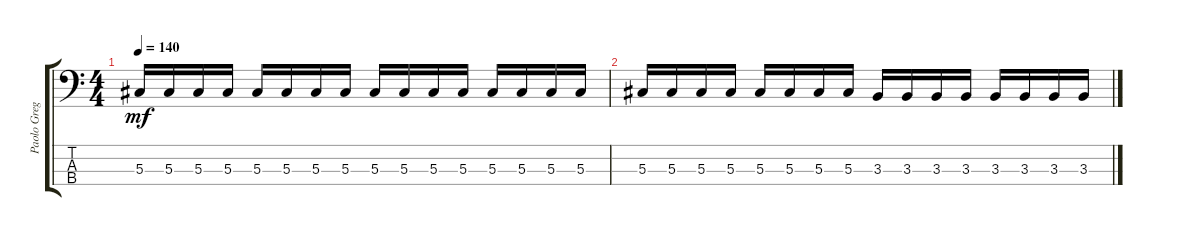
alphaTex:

\track ("Paolo Gregoletto" "Paolo Greg") {instrument electricbassfinger}
\staff {score tabs}
\tuning (Gb2 Db2 Ab1 Db1) {hide}
\ts (4 4)
\tempo 140
\clef f4
\ks c
5.3.16{dy mf} 5.3.16 5.3.16 5.3.16 5.3.16 5.3.16 5.3.16 5.3.16 5.3.16 5.3.16 5.3.16 5.3.16 5.3.16 5.3.16 5.3.16 5.3.16 |
5.3.16 5.3.16 5.3.16 5.3.16 5.3.16 5.3.16 5.3.16 5.3.16 3.3.16 3.3.16 3.3.16 3.3.16 3.3.16 3.3.16 3.3.16 3.3.16
